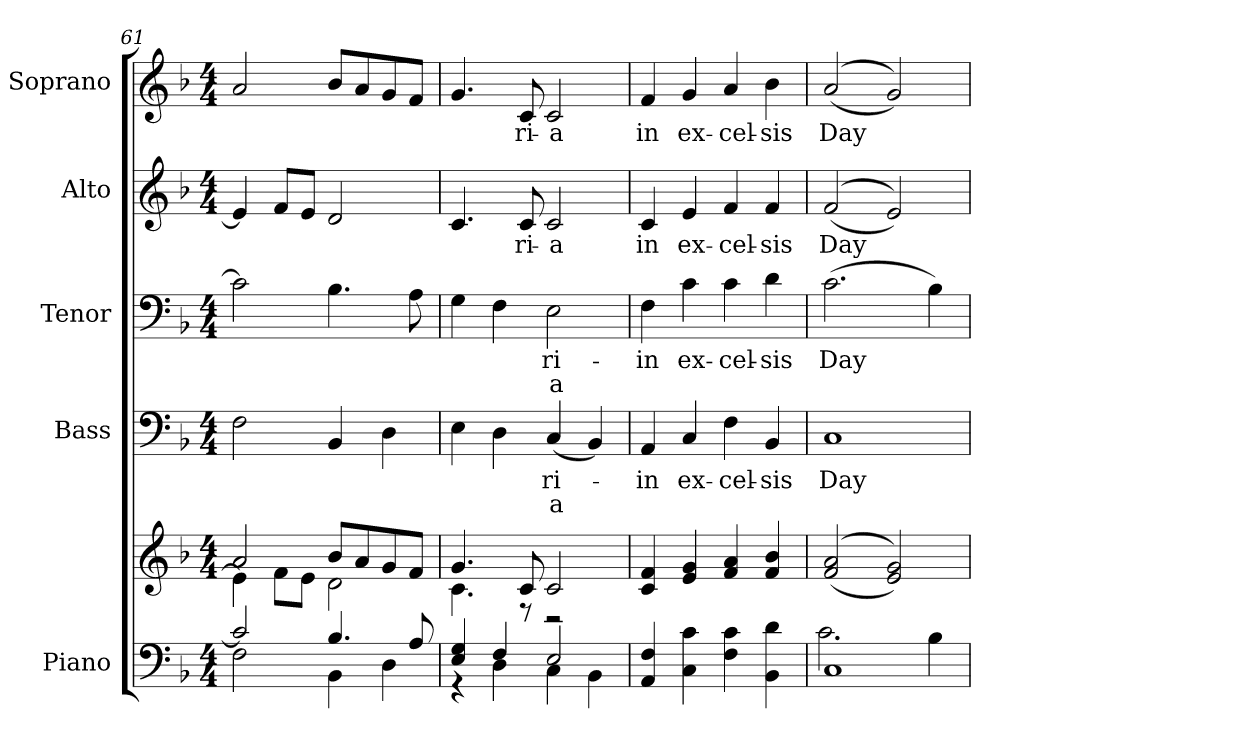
**kern	**kern	**kern	**text	**text	**kern	**text	**text	**kern	**text	**kern	**text
*part5	*part5	*part4	*part4	*part4	*part3	*part3	*part3	*part2	*part2	*part1	*part1
*staff6	*staff5	*staff4	*staff4	*staff4	*staff3	*staff3	*staff3	*staff2	*staff2	*staff1	*staff1
*I"Piano	*	*I"Bass	*	*	*I"Tenor	*	*	*I"Alto	*	*I"Soprano	*
*I'Pno.	*	*I'B.	*	*	*I'T.	*	*	*I'A.	*	*I'S.	*
*clefF4	*clefG2	*clefF4	*	*	*clefF4	*	*	*clefG2	*	*clefG2	*
*k[b-]	*k[b-]	*k[b-]	*	*	*k[b-]	*	*	*k[b-]	*	*k[b-]	*
*F:	*F:	*F:	*	*	*F:	*	*	*F:	*	*F:	*
*M4/4	*M4/4	*M4/4	*	*	*M4/4	*	*	*M4/4	*	*M4/4	*
=61	=61	=61	=61	=61	=61	=61	=61	=61	=61	=61	=61
*^	*^	*	*	*	*	*	*	*	*	*	*
2ci/]	2Fi\	2ai/	4ei\]	2Fi\	.	.	2ci\]	.	.	4ei/]	.	2ai/	.
.	.	.	8fi\L	.	.	.	.	.	.	8fi/L	.	.	.
.	.	.	8ei\J	.	.	.	.	.	.	8ei/J	.	.	.
4.B-i/	4BB-i\	8b-i/L	2di\	4BB-i/	.	.	4.B-i\	.	.	2di/	.	8b-i/L	.
.	.	8ai/	.	.	.	.	.	.	.	.	.	8ai/	.
.	4Di\	8gi/	.	4Di\	.	.	.	.	.	.	.	8gi/	.
8Ai/	.	8fi/J	.	.	.	.	8Ai\	.	.	.	.	8fi/J	.
!!LO:PB:g=z
=62	=62	=62	=62	=62	=62	=62	=62	=62	=62	=62	=62	=62	=62
4Ei/ 4Gi	4r	4.gi/	4.ci\	4Ei\	.	.	4Gi\	.	.	4.ci/	.	4.gi/	.
4Fi/	4Di\	.	.	4Di\	.	.	4Fi\	.	.	.	.	.	.
!	!	!	!	!	!	!	!	!	!	!	!LO:LY:b:color=#000000	!	!
!	!	!	!	!	!	!	!	!	!	!	!	!	!LO:LY:b:color=#000000
.	.	8ci/	8r	.	.	.	.	.	.	8ci/	-ri-	8ci/	-ri-
!	!	!	!	!	!LO:LY:b:color=#000000	!LO:LY:b:color=#000000	!	!	!	!	!	!	!
!	!	!	!	!	!	!	!	!LO:LY:b:color=#000000	!LO:LY:b:color=#000000	!	!	!	!
!	!	!	!	!	!	!	!	!	!	!	!LO:LY:b:color=#000000	!	!
!	!	!	!	!	!	!	!	!	!	!	!	!	!LO:LY:b:color=#000000
2Ei/	4Ci\	2ci/	2r	(4Ci/	-ri-	-a	2Ei\	-ri-	-a	2ci/	-a	2ci/	-a
.	4BB-i\	.	.	4BB-i/)	.	.	.	.	.	.	.	.	.
*v	*v	*	*	*	*	*	*	*	*	*	*	*	*
*	*v	*v	*	*	*	*	*	*	*	*	*	*
=63	=63	=63	=63	=63	=63	=63	=63	=63	=63	=63	=63
*^	*	*	*	*	*	*	*	*	*	*	*
!	!	!	!	!LO:LY:b:color=#000000	!	!	!	!	!	!	!	!
*v	*v	*	*	*	*	*	*	*	*	*	*	*
*^	*	*	*	*	*	*	*	*	*	*	*
!	!	!	!	!	!	!	!LO:LY:b:color=#000000	!	!	!	!	!
*v	*v	*	*	*	*	*	*	*	*	*	*	*
*^	*	*	*	*	*	*	*	*	*	*	*
!	!	!	!	!	!	!	!	!	!	!LO:LY:b:color=#000000	!	!
*v	*v	*	*	*	*	*	*	*	*	*	*	*
*^	*	*	*	*	*	*	*	*	*	*	*
!	!	!	!	!	!	!	!	!	!	!	!	!LO:LY:b:color=#000000
*v	*v	*	*	*	*	*	*	*	*	*	*	*
4AAi/ 4Fi	4ci/ 4fi	4AAi/	in	.	4Fi\	in	.	4ci/	in	4fi/	in
!	!	!	!LO:LY:b:color=#000000	!	!	!	!	!	!	!	!
!	!	!	!	!	!	!LO:LY:b:color=#000000	!	!	!	!	!
!	!	!	!	!	!	!	!	!	!LO:LY:b:color=#000000	!	!
!	!	!	!	!	!	!	!	!	!	!	!LO:LY:b:color=#000000
4Ci\ 4ci	4ei/ 4gi	4Ci/	ex-	.	4ci\	ex-	.	4ei/	ex-	4gi/	ex-
!	!	!	!LO:LY:b:color=#000000	!	!	!	!	!	!	!	!
!	!	!	!	!	!	!LO:LY:b:color=#000000	!	!	!	!	!
!	!	!	!	!	!	!	!	!	!LO:LY:b:color=#000000	!	!
!	!	!	!	!	!	!	!	!	!	!	!LO:LY:b:color=#000000
4Fi\ 4ci	4fi/ 4ai	4Fi\	-cel-	.	4ci\	-cel-	.	4fi/	-cel-	4ai/	-cel-
!	!	!	!LO:LY:b:color=#000000	!	!	!	!	!	!	!	!
!	!	!	!	!	!	!LO:LY:b:color=#000000	!	!	!	!	!
!	!	!	!	!	!	!	!	!	!LO:LY:b:color=#000000	!	!
!	!	!	!	!	!	!	!	!	!	!	!LO:LY:b:color=#000000
4BB-i\ 4di	4fi/ 4b-i	4BB-i/	-sis	.	4di\	-sis	.	4fi/	-sis	4b-i\	-sis
!!LO:PB:g=z
=64	=64	=64	=64	=64	=64	=64	=64	=64	=64	=64	=64
*^	*	*	*	*	*	*	*	*	*	*	*
!	!	!	!	!LO:LY:b:color=#000000	!	!	!	!	!	!	!	!
!	!	!	!	!	!	!	!LO:LY:b:color=#000000	!	!	!	!	!
!	!	!	!	!	!	!	!	!	!	!LO:LY:b:color=#000000	!	!
!	!	!	!	!	!	!	!	!	!	!	!	!LO:LY:b:color=#000000
1Ci	2.ci\	((2fi/ 2ai	1Ci	Day	.	(2.ci\	Day	.	((2fi/	Day	((2ai/	Day
.	.	2ei/ 2gi))	.	.	.	.	.	.	2ei/))	.	2gi/))	.
.	4B-i\	.	.	.	.	4B-i\)	.	.	.	.	.	.
*v	*v	*	*	*	*	*	*	*	*	*	*	*
=	=	=	=	=	=	=	=	=	=	=	=
*-	*-	*-	*-	*-	*-	*-	*-	*-	*-	*-	*-
